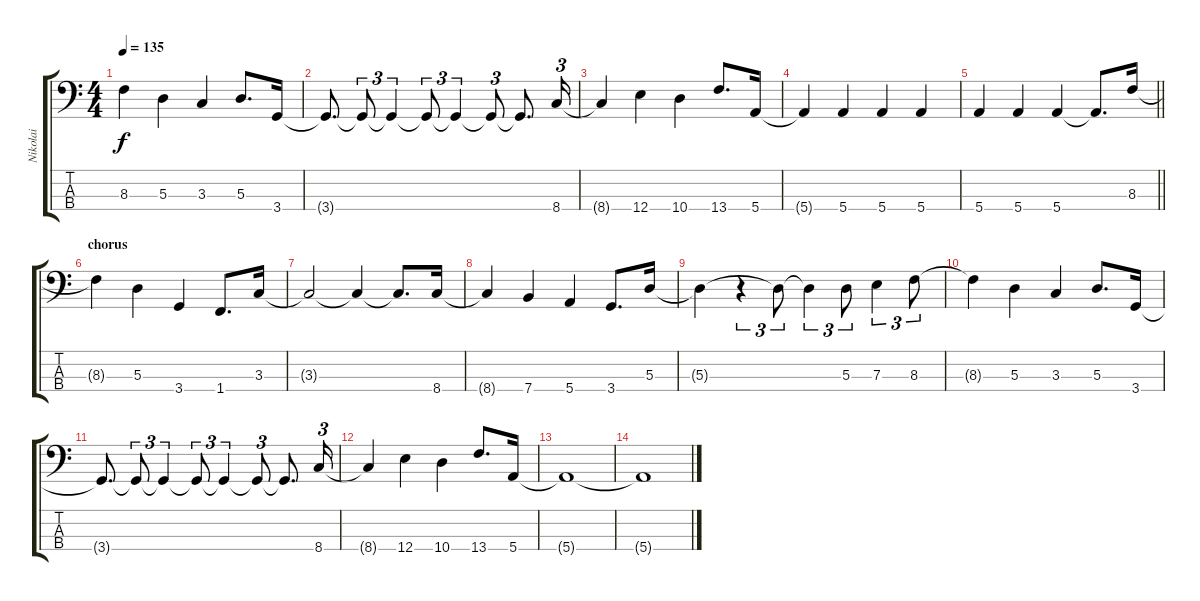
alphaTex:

\track ("Nikolai" "Nikolai") {instrument electricbasspick}
\staff {score tabs}
\tuning (G2 D2 A1 E1) {hide}
\ts (4 4)
\tempo 135
\clef f4
\ks c
8.3{t}.4{dy f} 5.3.4 3.3.4 5.3.8{d} 3.4.16 |
3.4{t}.8{d} 3.4{t}.8{tu (3 2)} 3.4{t}.4{tu (3 2)} 3.4{t}.8{tu (3 2)} 3.4{t}.4{tu (3 2)} 3.4{t}.8{tu (3 2)} 3.4{t}.8{d} 8.4.16{tu (3 2)} |
8.4{t}.4 12.4.4 10.4.4 13.4.8{d} 5.4.16 |
5.4{t}.4 5.4.4 5.4.4 5.4.4 |
\barLineRight lightlight
5.4.4 5.4.4 5.4.4 5.4{t}.8{d} 8.3.16 |
\section ("" "chorus")
8.3{t}.4 5.3.4 3.4.4 1.4.8{d} 3.3.16 |
3.3{t}.2 3.3{t}.4 3.3{t}.8{d} 8.4.16 |
8.4{t}.4 7.4.4 5.4.4 3.4.8{d} 5.3.16 |
5.3{t}.4 r.4{tu (3 2)} 5.3{t}.8{tu (3 2)} 5.3{t}.4{tu (3 2)} 5.3.8{tu (3 2)} 7.3.4{tu (3 2)} 8.3.8{tu (3 2)} |
8.3{t}.4 5.3.4 3.3.4 5.3.8{d} 3.4.16 |
3.4{t}.8{d} 3.4{t}.8{tu (3 2)} 3.4{t}.4{tu (3 2)} 3.4{t}.8{tu (3 2)} 3.4{t}.4{tu (3 2)} 3.4{t}.8{tu (3 2)} 3.4{t}.8{d} 8.4.16{tu (3 2)} |
8.4{t}.4 12.4.4 10.4.4 13.4.8{d} 5.4.16 |
5.4{t}.1 |
5.4{t}.1
